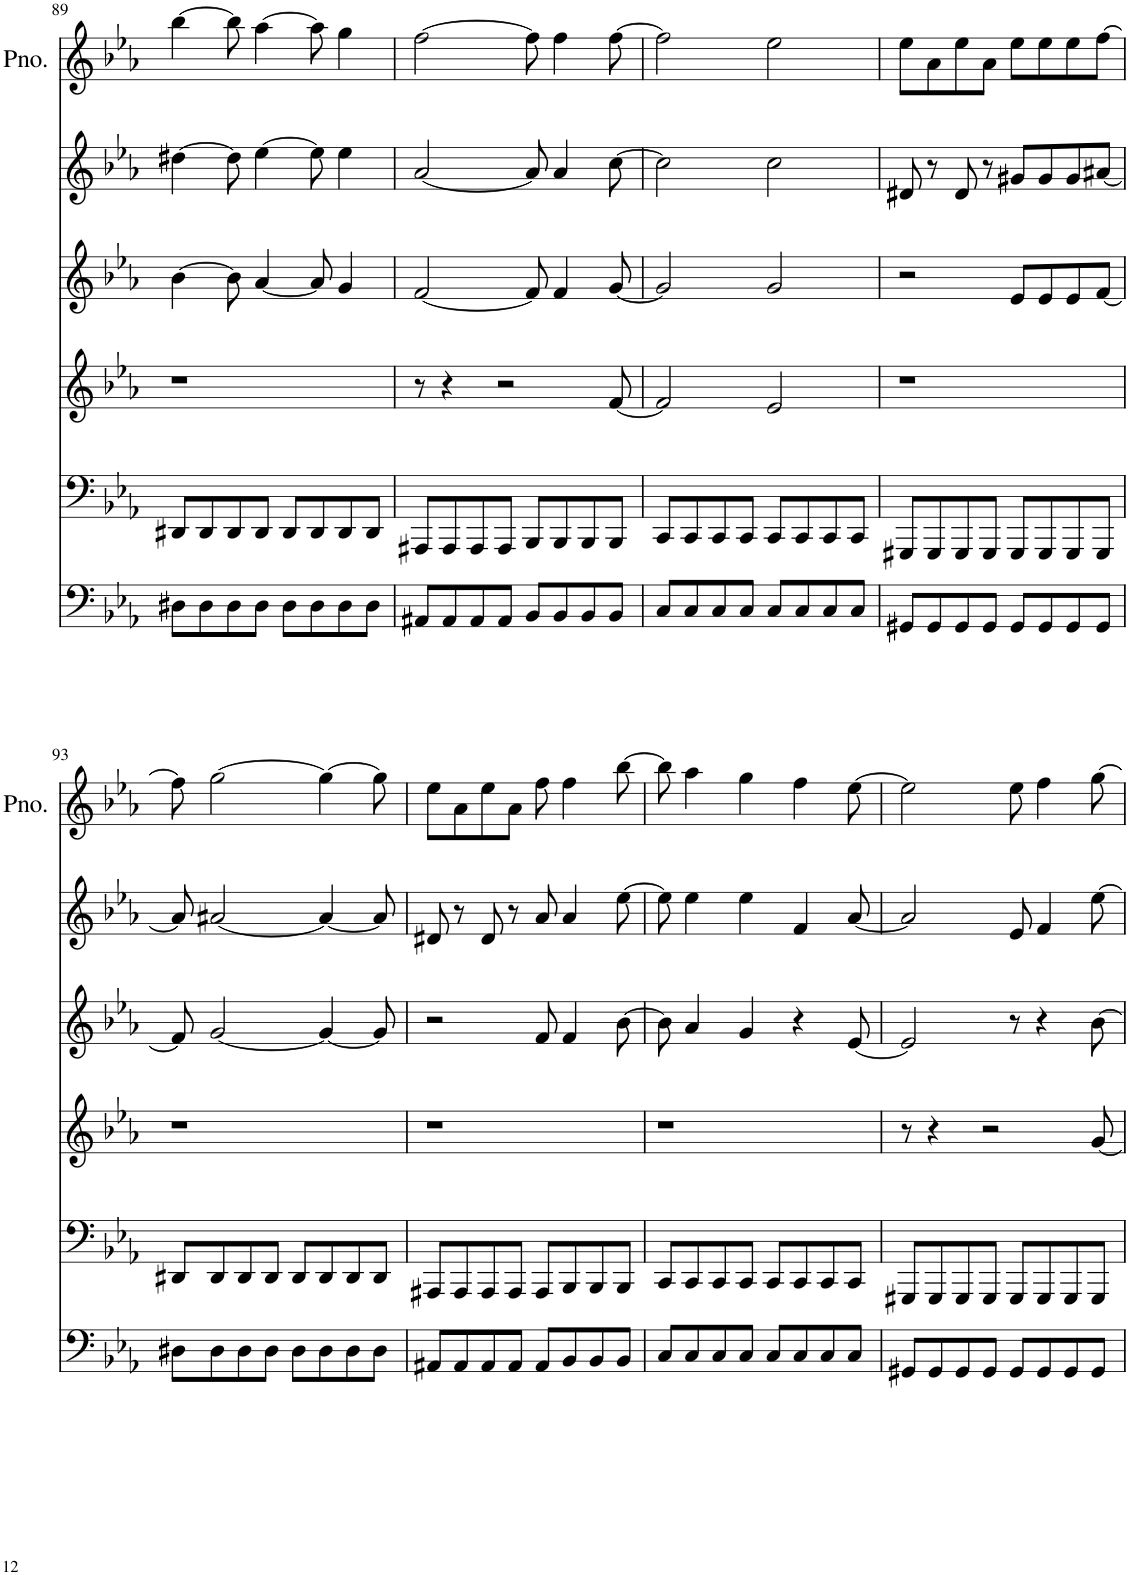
**kern	**kern	**kern	**kern	**kern	**kern
*part6	*part5	*part4	*part3	*part2	*part1
*staff6	*staff5	*staff4	*staff3	*staff2	*staff1
*I"Piano	*I"Piano	*I"Piano	*I"Piano	*I"Piano	*I"Piano
*I'Pno	*I'Pno	*I'Pno	*I'Pno	*I'Pno	*I'Pno.
!!LO:PB:g=z
*clefF4	*clefF4	*clefG2	*clefG2	*clefG2	*clefG2
*k[b-e-a-]	*k[b-e-a-]	*k[b-e-a-]	*k[b-e-a-]	*k[b-e-a-]	*k[b-e-a-]
*M4/4	*M4/4	*M4/4	*M4/4	*M4/4	*M4/4
=89	=89	=89	=89	=89	=89
8D#X\L	8DD#X/L	1r	[4b-\	[4dd#X\	[4bb-\
8D#\	8DD#/	.	.	.	.
8D#\	8DD#/	.	8b-\]	8dd#\]	8bb-\]
8D#\J	8DD#/J	.	[4a-/	[4ee-\	[4aa-\
8D#\L	8DD#/L	.	.	.	.
8D#\	8DD#/	.	8a-/]	8ee-\]	8aa-\]
8D#\	8DD#/	.	4g/	4ee-\	4gg\
8D#\J	8DD#/J	.	.	.	.
=90	=90	=90	=90	=90	=90
8AA#X/L	8AAA#X/L	8r	[2f/	[2a-/	[2ff\
8AA#/	8AAA#/	4r	.	.	.
8AA#/	8AAA#/	.	.	.	.
8AA#/J	8AAA#/J	2r	.	.	.
8BB-/L	8BBB-/L	.	8f/]	8a-/]	8ff\]
8BB-/	8BBB-/	.	4f/	4a-/	4ff\
8BB-/	8BBB-/	.	.	.	.
8BB-/J	8BBB-/J	[8f/	[8g/	[8cc\	[8ff\
=91	=91	=91	=91	=91	=91
8C/L	8CC/L	2f/]	2g/]	2cc\]	2ff\]
8C/	8CC/	.	.	.	.
8C/	8CC/	.	.	.	.
8C/J	8CC/J	.	.	.	.
8C/L	8CC/L	2e-/	2g/	2cc\	2ee-\
8C/	8CC/	.	.	.	.
8C/	8CC/	.	.	.	.
8C/J	8CC/J	.	.	.	.
=92	=92	=92	=92	=92	=92
8GG#X/L	8GGG#X/L	1r	2r	8d#X/	8ee-\L
8GG#/	8GGG#/	.	.	8r	8a-\
8GG#/	8GGG#/	.	.	8d#/	8ee-\
8GG#/J	8GGG#/J	.	.	8r	8a-\J
8GG#/L	8GGG#/L	.	8e-/L	8g#X/L	8ee-\L
8GG#/	8GGG#/	.	8e-/	8g#/	8ee-\
8GG#/	8GGG#/	.	8e-/	8g#/	8ee-\
8GG#/J	8GGG#/J	.	[8f/J	[8a#X/J	[8ff\J
!!LO:LB:g=z
=93	=93	=93	=93	=93	=93
8D#X\L	8DD#X/L	1r	8f/]	8a#/]	8ff\]
8D#\	8DD#/	.	[2g/	[2a#X/	[2gg\
8D#\	8DD#/	.	.	.	.
8D#\J	8DD#/J	.	.	.	.
8D#\L	8DD#/L	.	.	.	.
8D#\	8DD#/	.	4g/_	4a#/_	4gg\_
8D#\	8DD#/	.	.	.	.
8D#\J	8DD#/J	.	8g/]	8a#/]	8gg\]
=94	=94	=94	=94	=94	=94
8AA#X/L	8AAA#X/L	1r	2r	8d#X/	8ee-\L
8AA#/	8AAA#/	.	.	8r	8a-\
8AA#/	8AAA#/	.	.	8d#/	8ee-\
8AA#/J	8AAA#/J	.	.	8r	8a-\J
8AA#/L	8AAA#/L	.	8f/	8a-/	8ff\
8BB-/	8BBB-/	.	4f/	4a-/	4ff\
8BB-/	8BBB-/	.	.	.	.
8BB-/J	8BBB-/J	.	[8b-\	[8ee-\	[8bb-\
=95	=95	=95	=95	=95	=95
8C/L	8CC/L	1r	8b-\]	8ee-\]	8bb-\]
8C/	8CC/	.	4a-/	4ee-\	4aa-\
8C/	8CC/	.	.	.	.
8C/J	8CC/J	.	4g/	4ee-\	4gg\
8C/L	8CC/L	.	.	.	.
8C/	8CC/	.	4r	4f/	4ff\
8C/	8CC/	.	.	.	.
8C/J	8CC/J	.	[8e-/	[8a-/	[8ee-\
=96	=96	=96	=96	=96	=96
8GG#X/L	8GGG#X/L	8r	2e-/]	2a-/]	2ee-\]
8GG#/	8GGG#/	4r	.	.	.
8GG#/	8GGG#/	.	.	.	.
8GG#/J	8GGG#/J	2r	.	.	.
8GG#/L	8GGG#/L	.	8r	8e-/	8ee-\
8GG#/	8GGG#/	.	4r	4f/	4ff\
8GG#/	8GGG#/	.	.	.	.
8GG#/J	8GGG#/J	[8g/	[8b-\	[8ee-\	[8gg\
=	=	=	=	=	=
*-	*-	*-	*-	*-	*-
